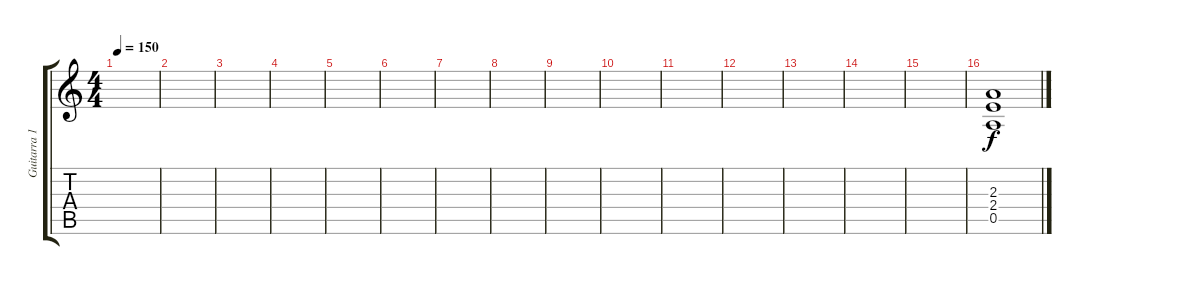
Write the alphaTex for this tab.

\track ("Guitarra 1" "Guitarra 1") {instrument distortionguitar}
\staff {score tabs}
\tuning (E4 B3 G3 D3 A2 E2) {hide}
\ts (4 4)
\tempo 150
\clef g2
\ks c
|
|
|
|
|
|
|
|
|
|
|
|
|
|
|
(2.3 2.4 0.5).1
